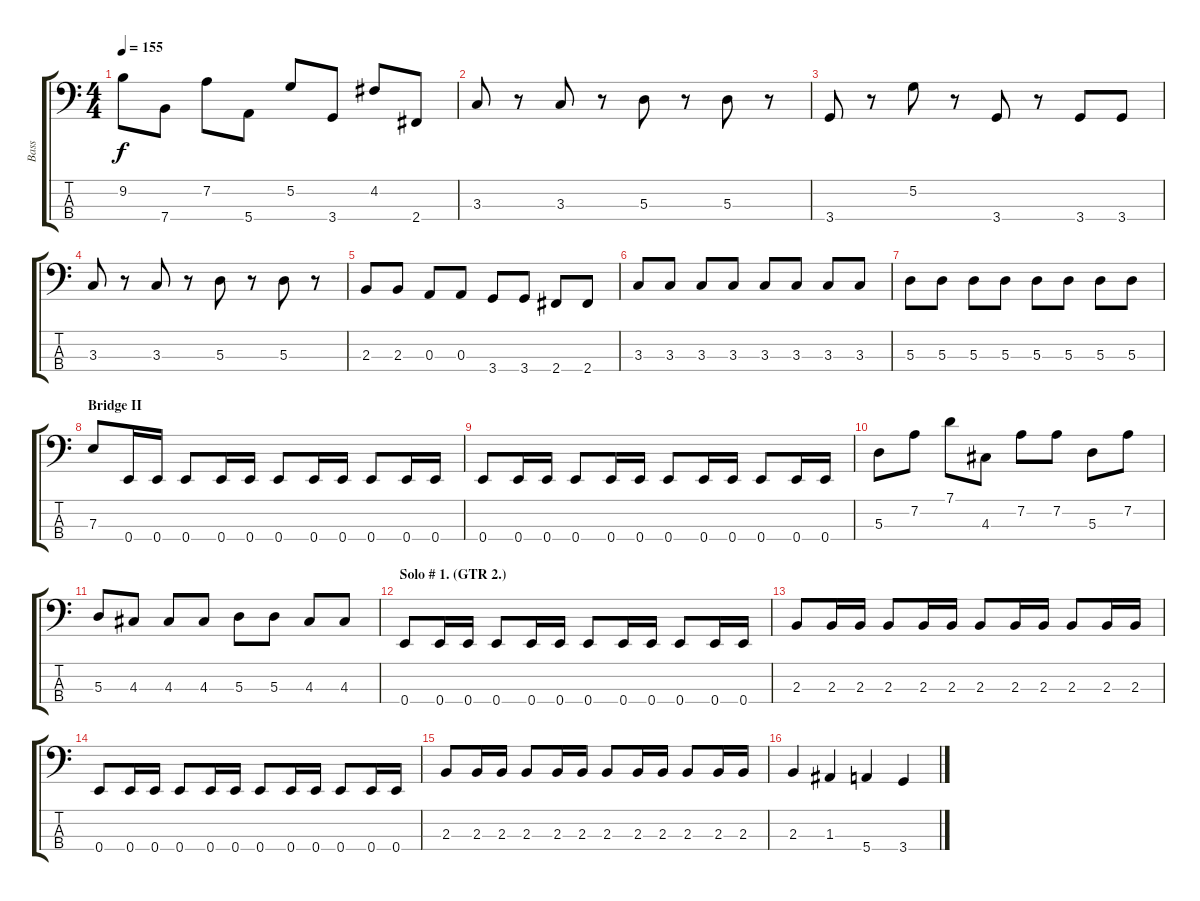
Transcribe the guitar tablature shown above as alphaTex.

\track ("Bass" "Bass") {instrument electricbassfinger}
\staff {score tabs}
\tuning (G2 D2 A1 E1) {hide}
\ts (4 4)
\tempo 155
\clef f4
\ks c
9.2.8{dy f} 7.4.8 7.2.8 5.4.8 5.2.8 3.4.8 4.2.8 2.4.8 |
3.3.8 r.8 3.3.8 r.8 5.3.8 r.8 5.3.8 r.8 |
3.4.8 r.8 5.2.8 r.8 3.4.8 r.8 3.4.8 3.4.8 |
3.3.8 r.8 3.3.8 r.8 5.3.8 r.8 5.3.8 r.8 |
2.3.8 2.3.8 0.3.8 0.3.8 3.4.8 3.4.8 2.4.8 2.4.8 |
3.3.8 3.3.8 3.3.8 3.3.8 3.3.8 3.3.8 3.3.8 3.3.8 |
5.3.8 5.3.8 5.3.8 5.3.8 5.3.8 5.3.8 5.3.8 5.3.8 |
\section ("" "Bridge II")
7.3.8 0.4.16 0.4.16 0.4.8 0.4.16 0.4.16 0.4.8 0.4.16 0.4.16 0.4.8 0.4.16 0.4.16 |
0.4.8 0.4.16 0.4.16 0.4.8 0.4.16 0.4.16 0.4.8 0.4.16 0.4.16 0.4.8 0.4.16 0.4.16 |
5.3.8 7.2.8 7.1.8 4.3.8 7.2.8 7.2.8 5.3.8 7.2.8 |
5.3.8 4.3.8 4.3.8 4.3.8 5.3.8 5.3.8 4.3.8 4.3.8 |
\section ("" "Solo # 1. (GTR 2.)")
0.4.8 0.4.16 0.4.16 0.4.8 0.4.16 0.4.16 0.4.8 0.4.16 0.4.16 0.4.8 0.4.16 0.4.16 |
2.3.8 2.3.16 2.3.16 2.3.8 2.3.16 2.3.16 2.3.8 2.3.16 2.3.16 2.3.8 2.3.16 2.3.16 |
0.4.8 0.4.16 0.4.16 0.4.8 0.4.16 0.4.16 0.4.8 0.4.16 0.4.16 0.4.8 0.4.16 0.4.16 |
2.3.8 2.3.16 2.3.16 2.3.8 2.3.16 2.3.16 2.3.8 2.3.16 2.3.16 2.3.8 2.3.16 2.3.16 |
2.3.4 1.3.4 5.4.4 3.4.4
